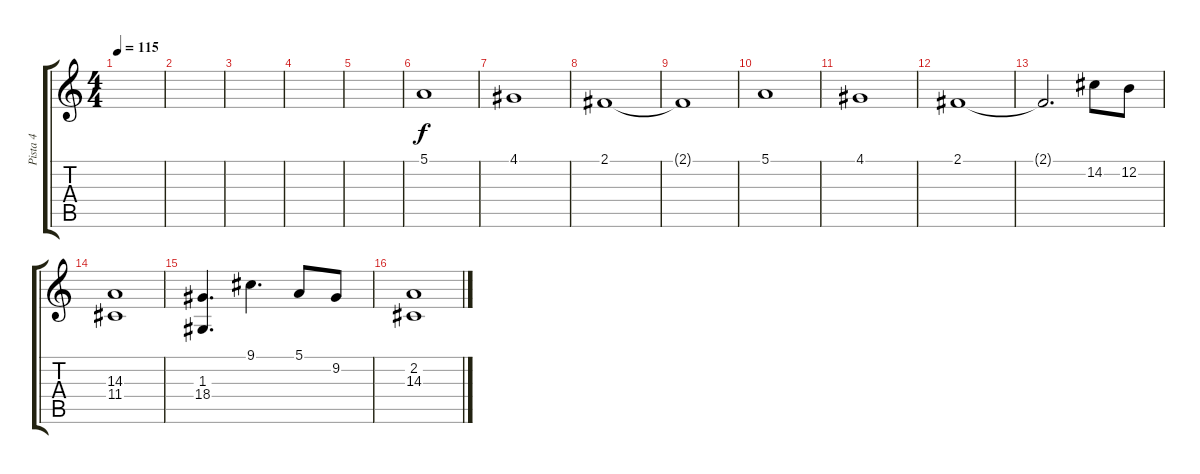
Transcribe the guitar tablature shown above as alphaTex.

\track ("Pista 4" "Pista 4") {instrument tremolostrings}
\staff {score tabs}
\tuning (E4 B3 G3 D3 A2 E2) {hide}
\ts (4 4)
\tempo 115
\clef g2
\ks c
|
|
|
|
|
5.1.1{volume 11} |
4.1.1 |
2.1.1 |
2.1{t}.1 |
5.1.1{volume 11} |
4.1.1 |
2.1.1 |
2.1{t}.2{d} 14.2.8 12.2.8 |
(14.3 11.4).1{volume 11} |
(1.3 18.4).4{d} 9.1.4{d} 5.1.8 9.2.8 |
(2.2 14.3).1
